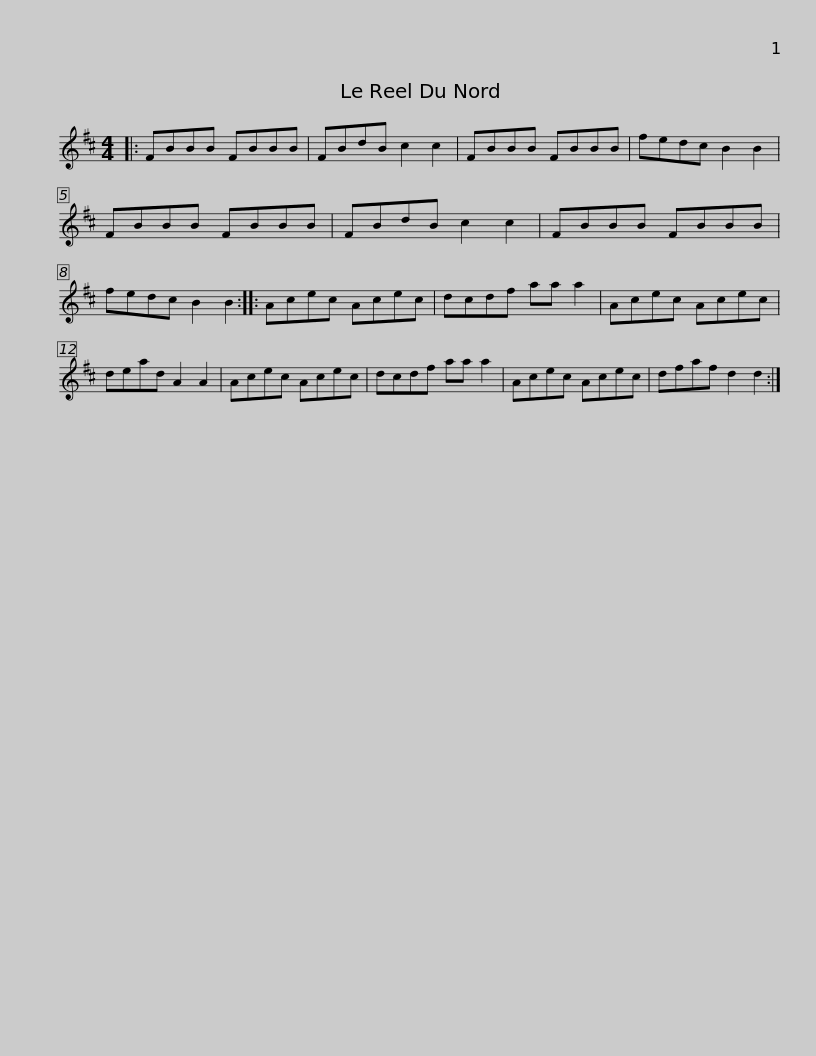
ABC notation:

X:1
L:1/8
M:4/4
I:linebreak $
K:Bmin
V:1 treble
V:1
|: FBBB FBBB | FBdB c2 c2 | FBBB FBBB | fedc B2 B2 | FBBB FBBB | %5
 FBdB c2 c2 |$ FBBB FBBB | fedc B2 B2 :: Acec Acec | dcdf aa a2 | %10
 Acec Acec | dead A2 A2 |$ Acec Acec | dcdf aa a2 | Acec Acec | %15
 dfaf d2 d2 :| %16
